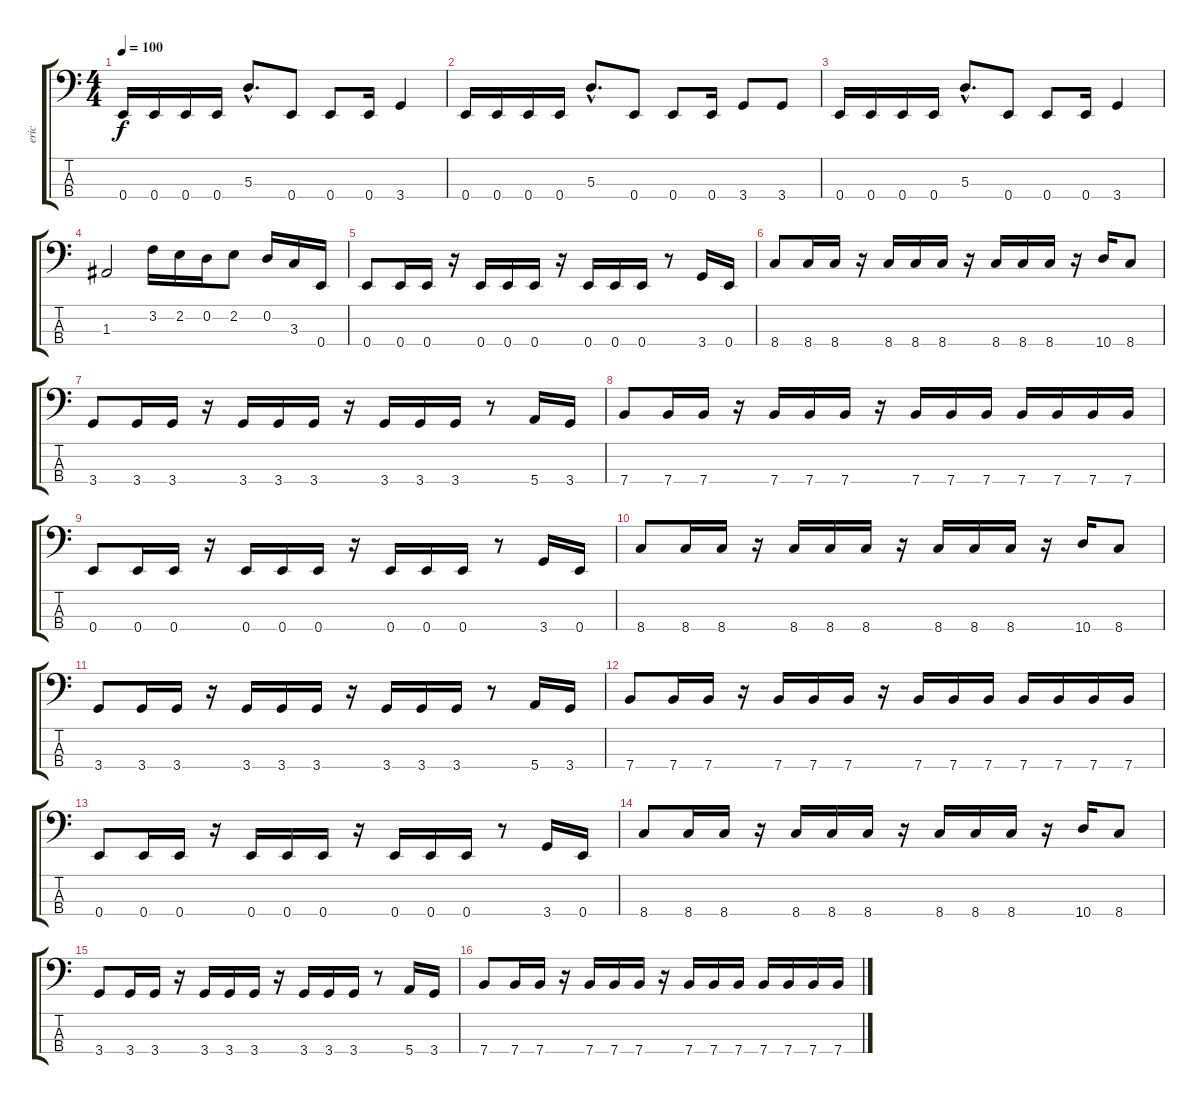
\track ("eric" "eric") {instrument electricbassfinger}
\staff {score tabs}
\tuning (G2 D2 A1 E1) {hide}
\ts (4 4)
\tempo 100
\clef f4
\ks c
0.4.16{dy f instrument electricbassfinger} 0.4.16 0.4.16 0.4.16 5.3{hac}.8{d} 0.4.8 0.4.8 0.4.16 3.4.4 |
0.4.16 0.4.16 0.4.16 0.4.16 5.3{hac}.8{d} 0.4.8 0.4.8 0.4.16 3.4.8 3.4.8 |
0.4.16 0.4.16 0.4.16 0.4.16 5.3{hac}.8{d} 0.4.8 0.4.8 0.4.16 3.4.4 |
1.3.2 3.2.16 2.2.16 0.2.16 2.2.8 0.2.16 3.3.16 0.4.16 |
0.4.8 0.4.16 0.4.16 r.16 0.4.16 0.4.16 0.4.16 r.16 0.4.16 0.4.16 0.4.16 r.8 3.4.16 0.4.16 |
8.4.8 8.4.16 8.4.16 r.16 8.4.16 8.4.16 8.4.16 r.16 8.4.16 8.4.16 8.4.16 r.16 10.4.16 8.4.8 |
3.4.8 3.4.16 3.4.16 r.16 3.4.16 3.4.16 3.4.16 r.16 3.4.16 3.4.16 3.4.16 r.8 5.4.16 3.4.16 |
7.4.8 7.4.16 7.4.16 r.16 7.4.16 7.4.16 7.4.16 r.16 7.4.16 7.4.16 7.4.16 7.4.16 7.4.16 7.4.16 7.4.16 |
0.4.8 0.4.16 0.4.16 r.16 0.4.16 0.4.16 0.4.16 r.16 0.4.16 0.4.16 0.4.16 r.8 3.4.16 0.4.16 |
8.4.8 8.4.16 8.4.16 r.16 8.4.16 8.4.16 8.4.16 r.16 8.4.16 8.4.16 8.4.16 r.16 10.4.16 8.4.8 |
3.4.8 3.4.16 3.4.16 r.16 3.4.16 3.4.16 3.4.16 r.16 3.4.16 3.4.16 3.4.16 r.8 5.4.16 3.4.16 |
7.4.8 7.4.16 7.4.16 r.16 7.4.16 7.4.16 7.4.16 r.16 7.4.16 7.4.16 7.4.16 7.4.16 7.4.16 7.4.16 7.4.16 |
0.4.8 0.4.16 0.4.16 r.16 0.4.16 0.4.16 0.4.16 r.16 0.4.16 0.4.16 0.4.16 r.8 3.4.16 0.4.16 |
8.4.8 8.4.16 8.4.16 r.16 8.4.16 8.4.16 8.4.16 r.16 8.4.16 8.4.16 8.4.16 r.16 10.4.16 8.4.8 |
3.4.8 3.4.16 3.4.16 r.16 3.4.16 3.4.16 3.4.16 r.16 3.4.16 3.4.16 3.4.16 r.8 5.4.16 3.4.16 |
7.4.8 7.4.16 7.4.16 r.16 7.4.16 7.4.16 7.4.16 r.16 7.4.16 7.4.16 7.4.16 7.4.16 7.4.16 7.4.16 7.4.16
